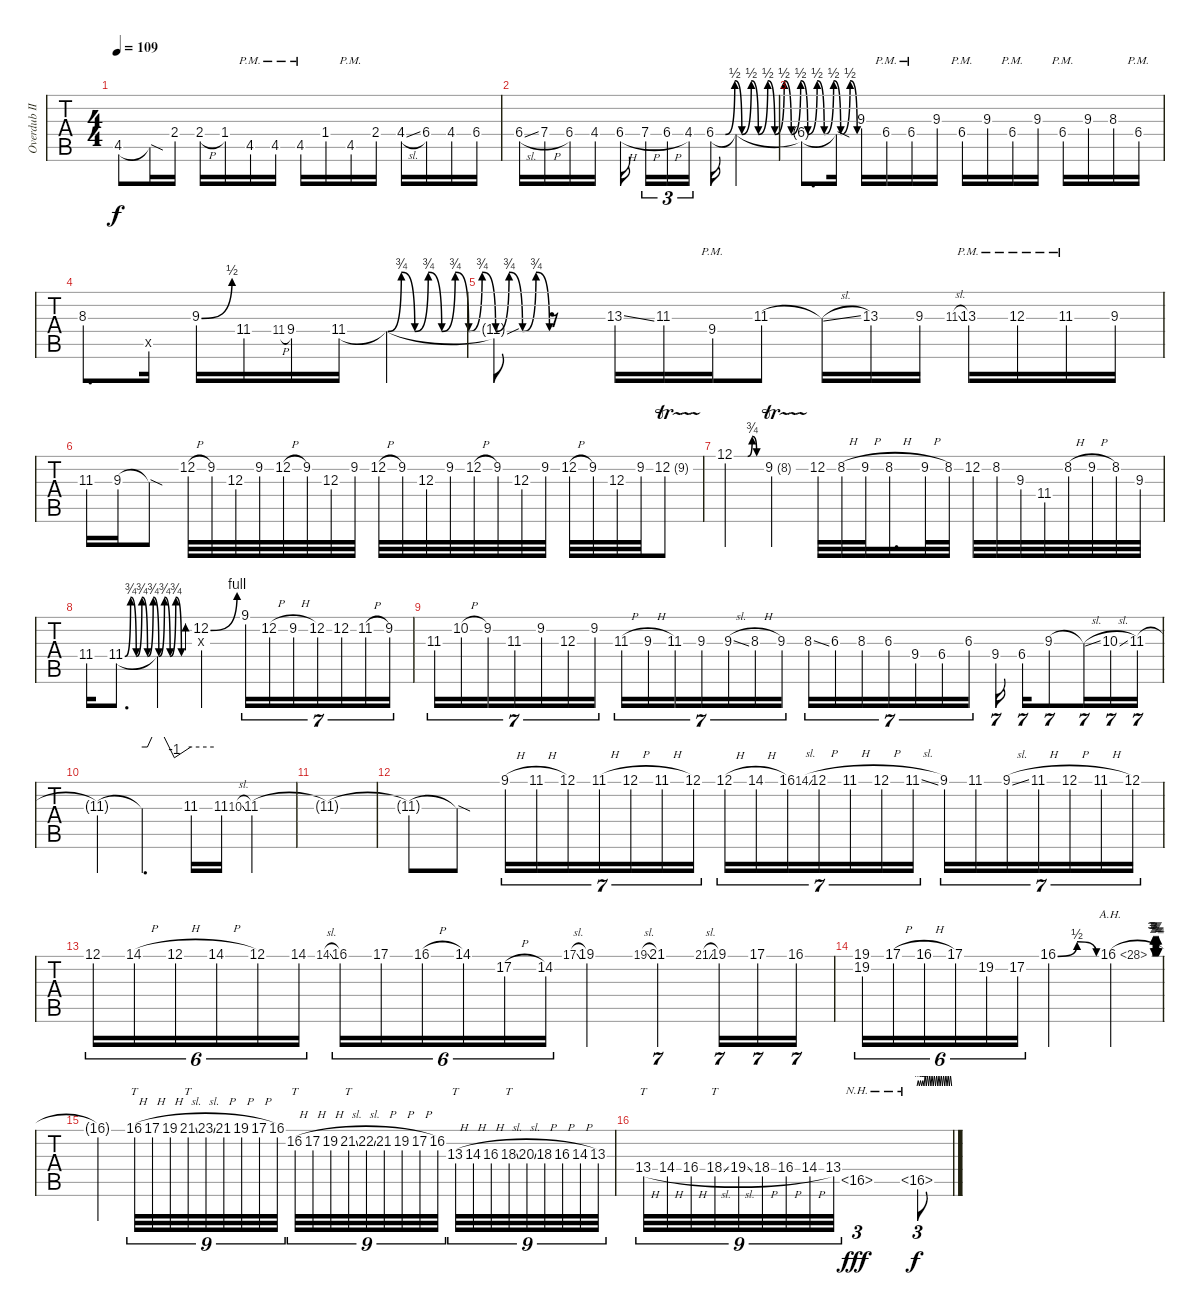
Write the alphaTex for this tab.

\track ("Overdub III" "Overdub II") {instrument distortionguitar}
\staff {tabs}
\tuning (E4 B3 G3 D3 A2 E2) {hide}
\ts (4 4)
\tempo 109
\clef g2
\ks f#minor
4.5{t}.8{dy f} 4.5{sod t}.16 2.4.16 2.4{h}.16 1.4.16 4.5{pm}.16 4.5{pm}.16 4.5{pm}.16 1.4.16 4.5{pm}.16 2.4.16 4.4{sl}.16 6.4.16 4.4.16 6.4.16 |
6.4{sl}.16 7.4{h}.16 6.4.16 4.4.16 6.4{h}.16{beam splitsecondary} 7.4{h}.16{tu (3 2)} 6.4{h}.16{tu (3 2)} 4.4.16{tu (3 2) beam splitsecondary} 6.4{be (custom 0 0 4 0 8 2 11 0 15 2 18 0 22 2 25 0 29 2 32 0 36 2 39 0 43 2 46 0 50 2 53 0 57 2 60 0)}.16 6.4{t}.2 |
6.4{t}.8{d} 6.4{sod t}.16 9.3.16 6.4{pm}.16 6.4{pm}.16 9.3.16 6.4{pm}.16 9.3.16 6.4{pm}.16 9.3.16 6.4{pm}.16 9.3.16 8.3.16 6.4{pm}.16 |
8.3.8{d} 0.5{x}.16 9.3{be (bend 0 0 60 2)}.16 11.4.16 11.4{h}.8{gr onbeat} 9.4.16 11.4.16 11.4{be (custom 0 0 5 3 10 0 15 3 20 0 25 3 30 0 35 3 40 0 45 3 50 0 55 3 60 0) t}.2 |
11.4{sou t}.8 r.8 13.3{ss}.16 11.3.16 9.4{pm}.16 11.3.8 11.3{sl t}.16 13.3.16 9.3.16 11.3{sl}.8{gr onbeat} 13.3{pm}.16 12.3{pm}.16 11.3{pm}.16 9.3.16 |
11.3.16 9.3.16 9.3{sod t}.8 12.2{h}.32 9.2.32 12.3.32 9.2.32 12.2{h}.32 9.2.32 12.3.32 9.2.32 12.2{h}.32 9.2.32 12.3.32 9.2.32 12.2{h}.32 9.2.32 12.3.32 9.2.32 12.2{h}.32 9.2.32 12.3.32 9.2.32 12.2{tr (9 32)}.8 |
12.1{be (custom 0 0 30 0 40 3 50 0 60 0)}.4 9.2{tr (8 32)}.4 12.2.32 8.2{h}.32 9.2{h}.32 8.2{h}.16{d} 9.2{h}.32 8.2.32 12.2.32 8.2.32 9.3.32 11.4.32 8.2{h}.32 9.2{h}.32 8.2.32 9.3.32 |
11.4.16 11.4{be (custom 0 0 6 3 12 0 18 3 24 0 30 3 36 0 42 3 48 0 54 3 60 0)}.8{d} 11.4{t}.4 (12.2{be (bend 0 0 60 4)} 9.3{x}).4{bd 240} 9.1.16{tu (7 4)} 12.2{h}.16{tu (7 4)} 9.2{h}.16{tu (7 4)} 12.2.16{tu (7 4)} 12.2.16{tu (7 4)} 11.2{h}.16{tu (7 4)} 9.2.16{tu (7 4)} |
11.3.16{tu (7 4)} 10.2{h}.16{tu (7 4)} 9.2.16{tu (7 4)} 11.3.16{tu (7 4)} 9.2.16{tu (7 4)} 12.3.16{tu (7 4)} 9.2.16{tu (7 4)} 11.3{h}.16{tu (7 4)} 9.3{h}.16{tu (7 4)} 11.3.16{tu (7 4)} 9.3.16{tu (7 4)} 9.3{sl}.16{tu (7 4)} 8.3{h}.16{tu (7 4)} 9.3.16{tu (7 4)} 8.3{ss}.16{tu (7 4)} 6.3.16{tu (7 4)} 8.3.16{tu (7 4)} 6.3.16{tu (7 4)} 9.4.16{tu (7 4)} 6.4.16{tu (7 4)} 6.3.16{tu (7 4)} 9.4.16{tu (7 4)} 6.4.16{tu (7 4)} 9.3.8{tu (7 4)} 9.3{sl t}.16{tu (7 4)} 10.3{sl}.16{tu (7 4)} 11.3.16{tu (7 4)} |
11.3{t}.4 11.3{t}.4{d tbe (custom default 0 0 7 0 13 4 27 4 40 -4 60 0)} 11.3.16{tbe (hold default 0 0 60 0)} 11.3.16 10.3{sl}.8{gr onbeat} 11.3.4 |
11.3{t}.1 |
11.3{t}.8 11.3{sod t}.8 9.1{h}.16{tu (7 4)} 11.1{h}.16{tu (7 4)} 12.1.16{tu (7 4)} 11.1{h}.16{tu (7 4)} 12.1{h}.16{tu (7 4)} 11.1{h}.16{tu (7 4)} 12.1.16{tu (7 4)} 12.1{h}.16{tu (7 4)} 14.1{h}.16{tu (7 4)} 16.1.16{tu (7 4)} 14.1{sl}.8{gr onbeat} 12.1{h}.16{tu (7 4)} 11.1{h}.16{tu (7 4)} 12.1{h}.16{tu (7 4)} 11.1{sl}.16{tu (7 4)} 9.1.16{tu (7 4)} 11.1.16{tu (7 4)} 9.1{sl}.16{tu (7 4)} 11.1{h}.16{tu (7 4)} 12.1{h}.16{tu (7 4)} 11.1{h}.16{tu (7 4)} 12.1.16{tu (7 4)} |
12.1.16{tu (6 4)} 14.1{h}.16{tu (6 4)} 12.1{h}.16{tu (6 4)} 14.1{h}.16{tu (6 4)} 12.1.16{tu (6 4)} 14.1.16{tu (6 4)} 14.1{sl}.8{gr onbeat} 16.1.16{tu (6 4)} 17.1.16{tu (6 4)} 16.1{h}.16{tu (6 4)} 14.1.16{tu (6 4)} 17.2{h}.16{tu (6 4)} 14.2.16{tu (6 4)} 17.1{sl}.8{gr onbeat} 19.1.4 19.1{sl}.8{gr onbeat} 21.1.4{tu (7 4)} 21.1{sl}.8{gr onbeat} 19.1.16{tu (7 4)} 17.1.16{tu (7 4)} 16.1.16{tu (7 4)} |
(19.1 19.2).16{tu (6 4)} 17.1{h}.16{tu (6 4)} 16.1{h}.16{tu (6 4)} 17.1.16{tu (6 4)} 19.2.16{tu (6 4)} 17.2.16{tu (6 4)} 16.1{be (bendrelease 0 0 8 2 40 2 60 0)}.2 16.1{be (custom 0 0 6 0 11 3 15 0 20 3 24 0 29 3 33 0 38 3 42 0 47 3 51 0 56 3 60 0) ah 12}.4 |
16.1{t}.4 16.1{h}.32{tt tu (9 8)} 17.1{h}.32{tu (9 8)} 19.1{h}.32{tu (9 8)} 21.1{sl}.32{tt tu (9 8)} 23.1{sl}.32{tu (9 8)} 21.1{h}.32{tu (9 8)} 19.1{h}.32{tu (9 8)} 17.1{h}.32{tu (9 8)} 16.1.32{tu (9 8)} 16.2{h}.32{tt tu (9 8)} 17.2{h}.32{tu (9 8)} 19.2{h}.32{tu (9 8)} 21.2{sl}.32{tt tu (9 8)} 22.2{sl}.32{tu (9 8)} 21.2{h}.32{tu (9 8)} 19.2{h}.32{tu (9 8)} 17.2{h}.32{tu (9 8)} 16.2.32{tu (9 8)} 13.3{h}.32{tt tu (9 8)} 14.3{h}.32{tu (9 8)} 16.3{h}.32{tu (9 8)} 18.3{sl}.32{tt tu (9 8)} 20.3{sl}.32{tu (9 8)} 18.3{h}.32{tu (9 8)} 16.3{h}.32{tu (9 8)} 14.3{h}.32{tu (9 8)} 13.3.32{tu (9 8)} |
13.4{h}.32{tt tu (9 8)} 14.4{h}.32{tu (9 8)} 16.4{h}.32{tu (9 8)} 18.4{sl}.32{tt tu (9 8)} 19.4{sl}.32{tu (9 8)} 18.4{h}.32{tu (9 8)} 16.4{h}.32{tu (9 8)} 14.4{h}.32{tu (9 8)} 13.4.32{tu (9 8)} 16.5{nh}.1{tu (3 2) dy fff} 16.5{nh}.8{tu (3 2) tbe (custom default 0 0 2 2 4 0 6 2 8 0 10 2 12 0 14 4 16 0 18 4 20 0 22 4 24 0 26 4 28 0 30 4 32 0 34 4 36 0 38 4 40 0 42 4 44 0 46 4 48 0 50 4 52 0 54 4 56 0 58 4 60 0) dy f}
